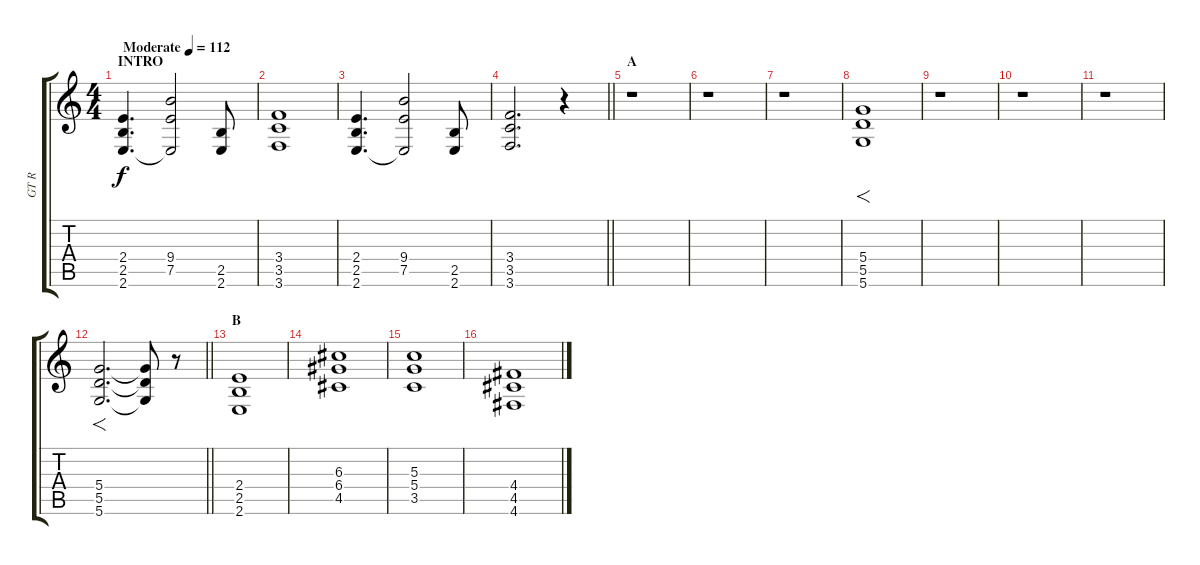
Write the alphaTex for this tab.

\track ("GT R" "GT R") {instrument distortionguitar}
\staff {score tabs}
\tuning (E4 B3 G3 D3 A2 D2) {hide}
\ts (4 4)
\section ("" "INTRO")
\tempo (112 "Moderate")
\clef g2
\ks c
(2.4 2.5 2.6).4{d dy f instrument distortionguitar} (9.4 7.5 2.6{t}).2 (2.5 2.6).8 |
(3.4 3.5 3.6).1 |
(2.4 2.5 2.6).4{d} (9.4 7.5 2.6{t}).2 (2.5 2.6).8 |
\barLineRight lightlight
(3.4 3.5 3.6).2{d} r.4 |
\section ("" "A")
r.1 |
r.1 |
r.1 |
(5.4 5.5 5.6).1{f} |
r.1 |
r.1 |
r.1 |
\barLineRight lightlight
(5.4 5.5 5.6).2{f d} (5.4{t} 5.5{t} 5.6{t}).8 r.8 |
\section ("" "B")
(2.4 2.5 2.6).1 |
(6.3 6.4 4.5).1 |
(5.3 5.4 3.5).1 |
(4.4 4.5 4.6).1
